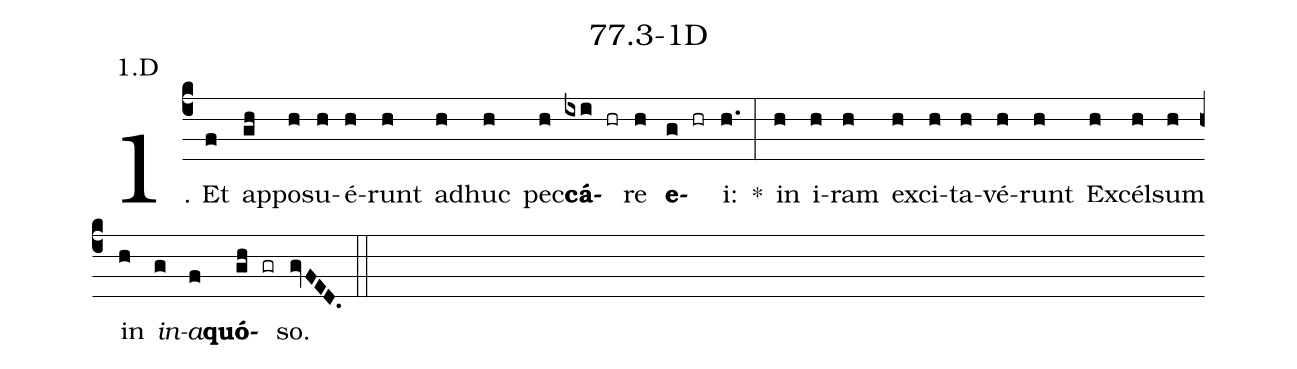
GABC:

name: 77.3-1D;
annotation: 1.D;
%%
(c4)1. Et(f) ap(gh)po(h)su(h)é(h)runt(h) ad(h)huc(h) pec(h)<b>cá</b>(ixi hr)re(h) <b>e</b>(g hr)i:(h.) *(:) in(h) i(h)ram(h) ex(h)ci(h)ta(h)vé(h)runt(h) Ex(h)cél(h)sum(h) in(h) <i>in</i>(g)<i>a</i>(f)<b>quó</b>(gh gr)so.(gvFED.) (::)


%E(h) u(h) o(g) u(f) a(gh) e.(gvFED.) (::)
